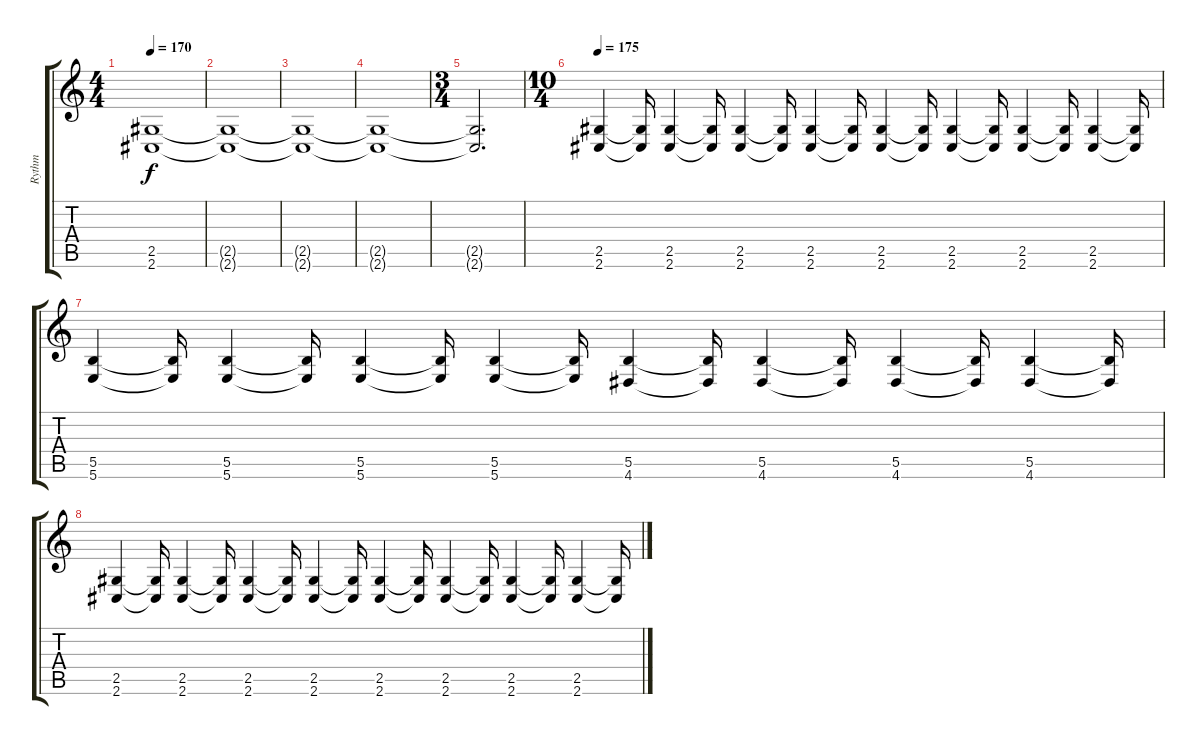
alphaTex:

\track ("Rythm" "Rythm") {instrument overdrivenguitar}
\staff {score tabs}
\tuning (Db4 Ab3 E3 B2 Gb2 B1) {hide}
\ts (4 4)
\tempo 170
\clef g2
\ks c
(2.5 2.6).1{dy f} |
(2.5{t} 2.6{t}).1 |
(2.5{t} 2.6{t}).1 |
(2.5{t} 2.6{t}).1 |
\ts (3 4)
(2.5{t} 2.6{t}).2{d} |
\ts (10 4)
\tempo 175
(2.5 2.6).4 (2.5{t} 2.6{t}).16 (2.5 2.6).4 (2.5{t} 2.6{t}).16 (2.5 2.6).4 (2.5{t} 2.6{t}).16 (2.5 2.6).4 (2.5{t} 2.6{t}).16 (2.5 2.6).4 (2.5{t} 2.6{t}).16 (2.5 2.6).4 (2.5{t} 2.6{t}).16 (2.5 2.6).4 (2.5{t} 2.6{t}).16 (2.5 2.6).4 (2.5{t} 2.6{t}).16 |
(5.5 5.6).4 (5.5{t} 5.6{t}).16 (5.5 5.6).4 (5.5{t} 5.6{t}).16 (5.5 5.6).4 (5.5{t} 5.6{t}).16 (5.5 5.6).4 (5.5{t} 5.6{t}).16 (5.5 4.6).4 (5.5{t} 4.6{t}).16 (5.5 4.6).4 (5.5{t} 4.6{t}).16 (5.5 4.6).4 (5.5{t} 4.6{t}).16 (5.5 4.6).4 (5.5{t} 4.6{t}).16 |
(2.5 2.6).4 (2.5{t} 2.6{t}).16 (2.5 2.6).4 (2.5{t} 2.6{t}).16 (2.5 2.6).4 (2.5{t} 2.6{t}).16 (2.5 2.6).4 (2.5{t} 2.6{t}).16 (2.5 2.6).4 (2.5{t} 2.6{t}).16 (2.5 2.6).4 (2.5{t} 2.6{t}).16 (2.5 2.6).4 (2.5{t} 2.6{t}).16 (2.5 2.6).4 (2.5{t} 2.6{t}).16
